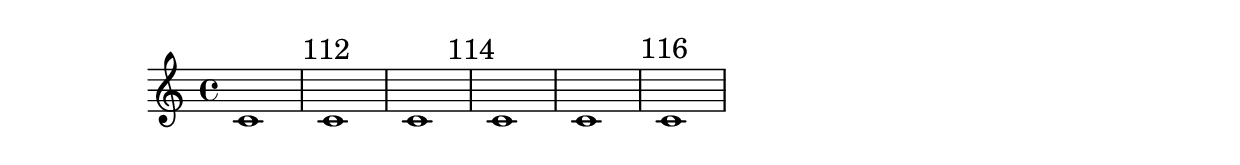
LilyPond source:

%% Do not edit this file; it is auto-generated from LSR http://lsr.dsi.unimi.it
%% This file is in the public domain.
\version "2.13.1"

\header {
  lsrtags = "rhythms"

%% Translation of GIT committish: 5a33019d8b4a837f564eadd4979501ff07e9dfd5
  texidoces = "

Los números de compás se alinean de forma predeterminada por la
derecha con su objeto padre. Éste es por lo general el borde
izquierdo de una línea o, si los números se imprimen dentro de la
línea, el lado izquierdo de una línea divisoria.  Los números
también se pueden situar directamente sobre la barra de compás o
alineados por la izquierda con ella.

"

  doctitlees = "Alineación de los números de compás"

%% Translation of GIT committish: 13ac9d1dfbcc297166948ee396e9ade078d2446e
  texidocde = "
Taktnummern sind standardmäßig links an ihrem Ursprungsobjet
ausgerichtet.  Das ist normalerweise die linke Ecke einer Linie oder,
wenn die Nummern innerhalb einer Zeile gesetzt werden, auf der
linken Seite eines Taktstrichs.  Die Nummern können auch
direkt über dem Taktstrich positioniert werden oder rechts vom
Taktstrich gesetzt werden.

"
  doctitlede = "Taktnummern ausrichten"

  texidoc = "
Bar numbers by default are right-aligned to their parent object. This
is usually the left edge of a line or, if numbers are printed within a
line, the left hand side of a bar line.  The numbers may also be
positioned directly over the bar line or left-aligned to the bar line.

"
  doctitle = "Aligning bar numbers"
} % begin verbatim

\relative c' {
  \set Score.currentBarNumber = #111
  \override Score.BarNumber #'break-visibility = #'#(#t #t #t)
  % Increase the size of the bar number by 2
  \override Score.BarNumber #'font-size = #2
  % Print a bar number every second measure
  \set Score.barNumberVisibility = #(every-nth-bar-number-visible 2)
  c1 | c1
  % Center-align bar numbers
  \override Score.BarNumber #'self-alignment-X = #CENTER
  c1 | c1
  % Left-align bar numbers
  \override Score.BarNumber #'self-alignment-X = #LEFT
  c1 | c1
}

